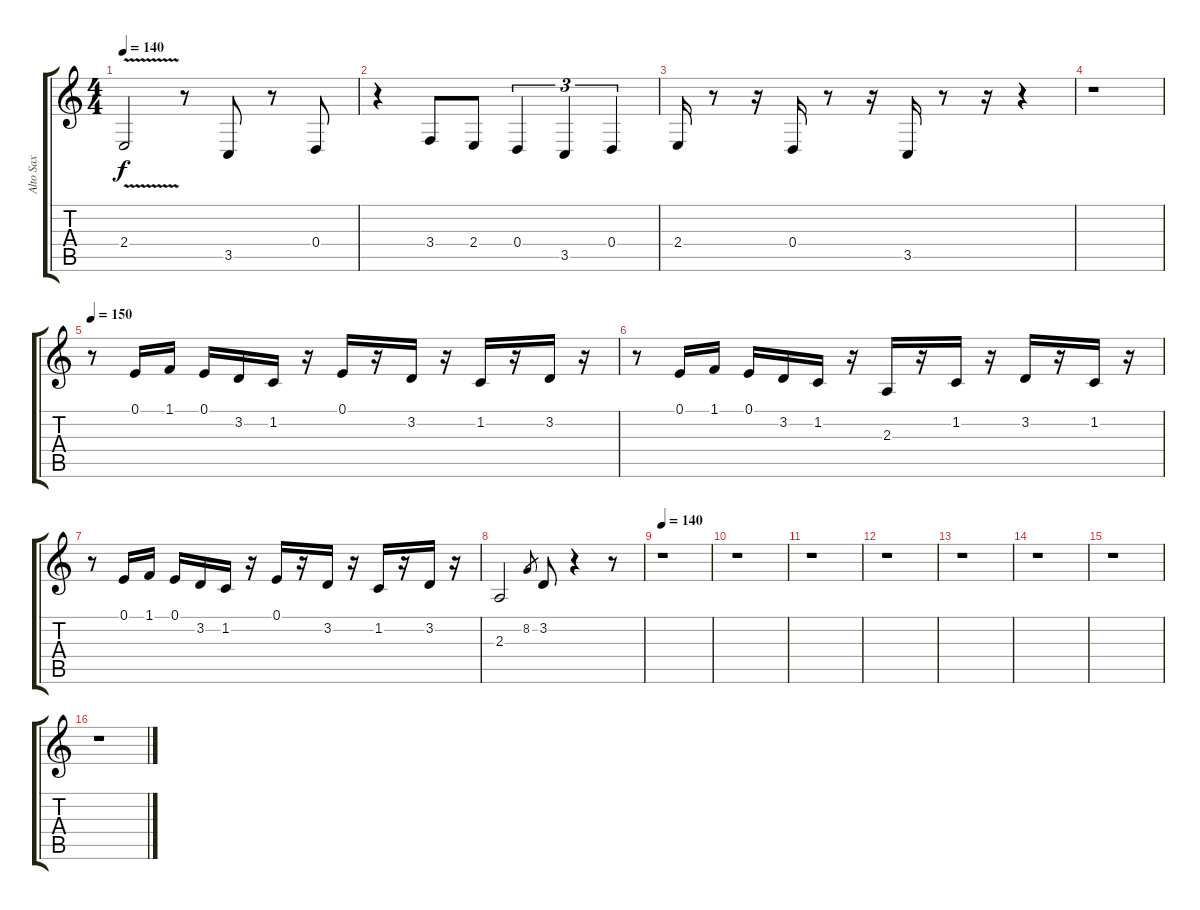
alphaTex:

\track ("Alto Sax" "Alto Sax") {instrument altosax}
\staff {score tabs}
\tuning (E4 B3 G3 D3 A2 E2) {hide}
\ts (4 4)
\tempo 140
\clef g2
\ks c
2.4{v}.2{dy f} r.8 3.5.8 r.8 0.4.8 |
r.4 3.4.8 2.4.8 0.4.4{tu (3 2)} 3.5.4{tu (3 2)} 0.4.4{tu (3 2)} |
2.4.16 r.8 r.16 0.4.16 r.8 r.16 3.5.16 r.8 r.16 r.4 |
r.1 |
\tempo 150
r.8 0.1.16 1.1.16 0.1.16 3.2.16 1.2.16 r.16 0.1.16 r.16 3.2.16 r.16 1.2.16 r.16 3.2.16 r.16 |
r.8 0.1.16 1.1.16 0.1.16 3.2.16 1.2.16 r.16 2.3.16 r.16 1.2.16 r.16 3.2.16 r.16 1.2.16 r.16 |
r.8 0.1.16 1.1.16 0.1.16 3.2.16 1.2.16 r.16 0.1.16 r.16 3.2.16 r.16 1.2.16 r.16 3.2.16 r.16 |
2.3.2 8.2.8{gr} 3.2.8 r.4 r.8 |
\tempo 140
r.1 |
r.1 |
r.1 |
r.1 |
r.1 |
r.1 |
r.1 |
r.1
